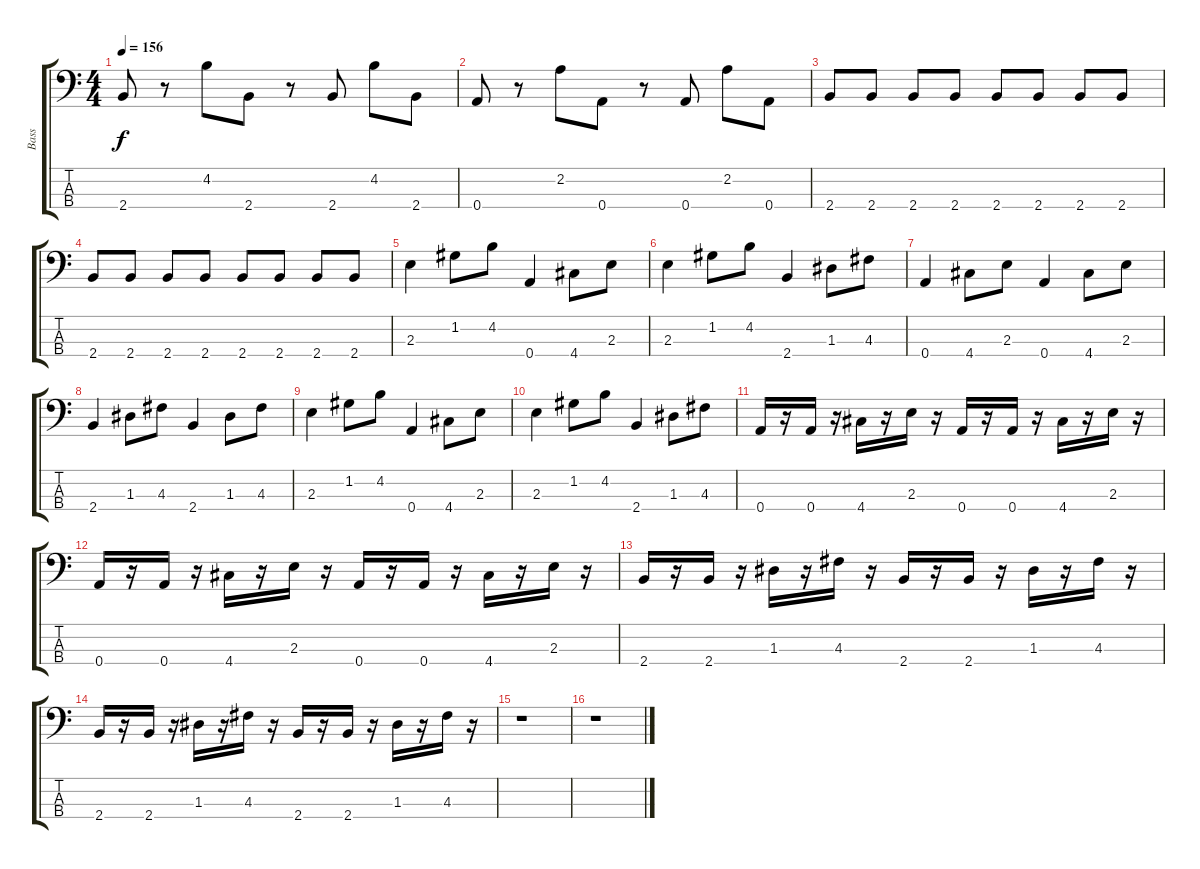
\track ("Bass" "Bass") {instrument electricbassfinger}
\staff {score tabs}
\tuning (C-1 G2 D2 A1) {hide}
\ts (4 4)
\tempo 156
\clef f4
\ks c
2.4.8{dy f} r.8 4.2.8 2.4.8 r.8 2.4.8 4.2.8 2.4.8 |
0.4.8 r.8 2.2.8 0.4.8 r.8 0.4.8 2.2.8 0.4.8 |
2.4.8 2.4.8 2.4.8 2.4.8 2.4.8 2.4.8 2.4.8 2.4.8 |
2.4.8 2.4.8 2.4.8 2.4.8 2.4.8 2.4.8 2.4.8 2.4.8 |
2.3.4 1.2.8 4.2.8 0.4.4 4.4.8 2.3.8 |
2.3.4 1.2.8 4.2.8 2.4.4 1.3.8 4.3.8 |
0.4.4 4.4.8 2.3.8 0.4.4 4.4.8 2.3.8 |
2.4.4 1.3.8 4.3.8 2.4.4 1.3.8 4.3.8 |
2.3.4 1.2.8 4.2.8 0.4.4 4.4.8 2.3.8 |
2.3.4 1.2.8 4.2.8 2.4.4 1.3.8 4.3.8 |
0.4.16 r.16 0.4.16 r.16 4.4.16 r.16 2.3.16 r.16 0.4.16 r.16 0.4.16 r.16 4.4.16 r.16 2.3.16 r.16 |
0.4.16 r.16 0.4.16 r.16 4.4.16 r.16 2.3.16 r.16 0.4.16 r.16 0.4.16 r.16 4.4.16 r.16 2.3.16 r.16 |
2.4.16 r.16 2.4.16 r.16 1.3.16 r.16 4.3.16 r.16 2.4.16 r.16 2.4.16 r.16 1.3.16 r.16 4.3.16 r.16 |
2.4.16 r.16 2.4.16 r.16 1.3.16 r.16 4.3.16 r.16 2.4.16 r.16 2.4.16 r.16 1.3.16 r.16 4.3.16 r.16 |
r.1 |
r.1
